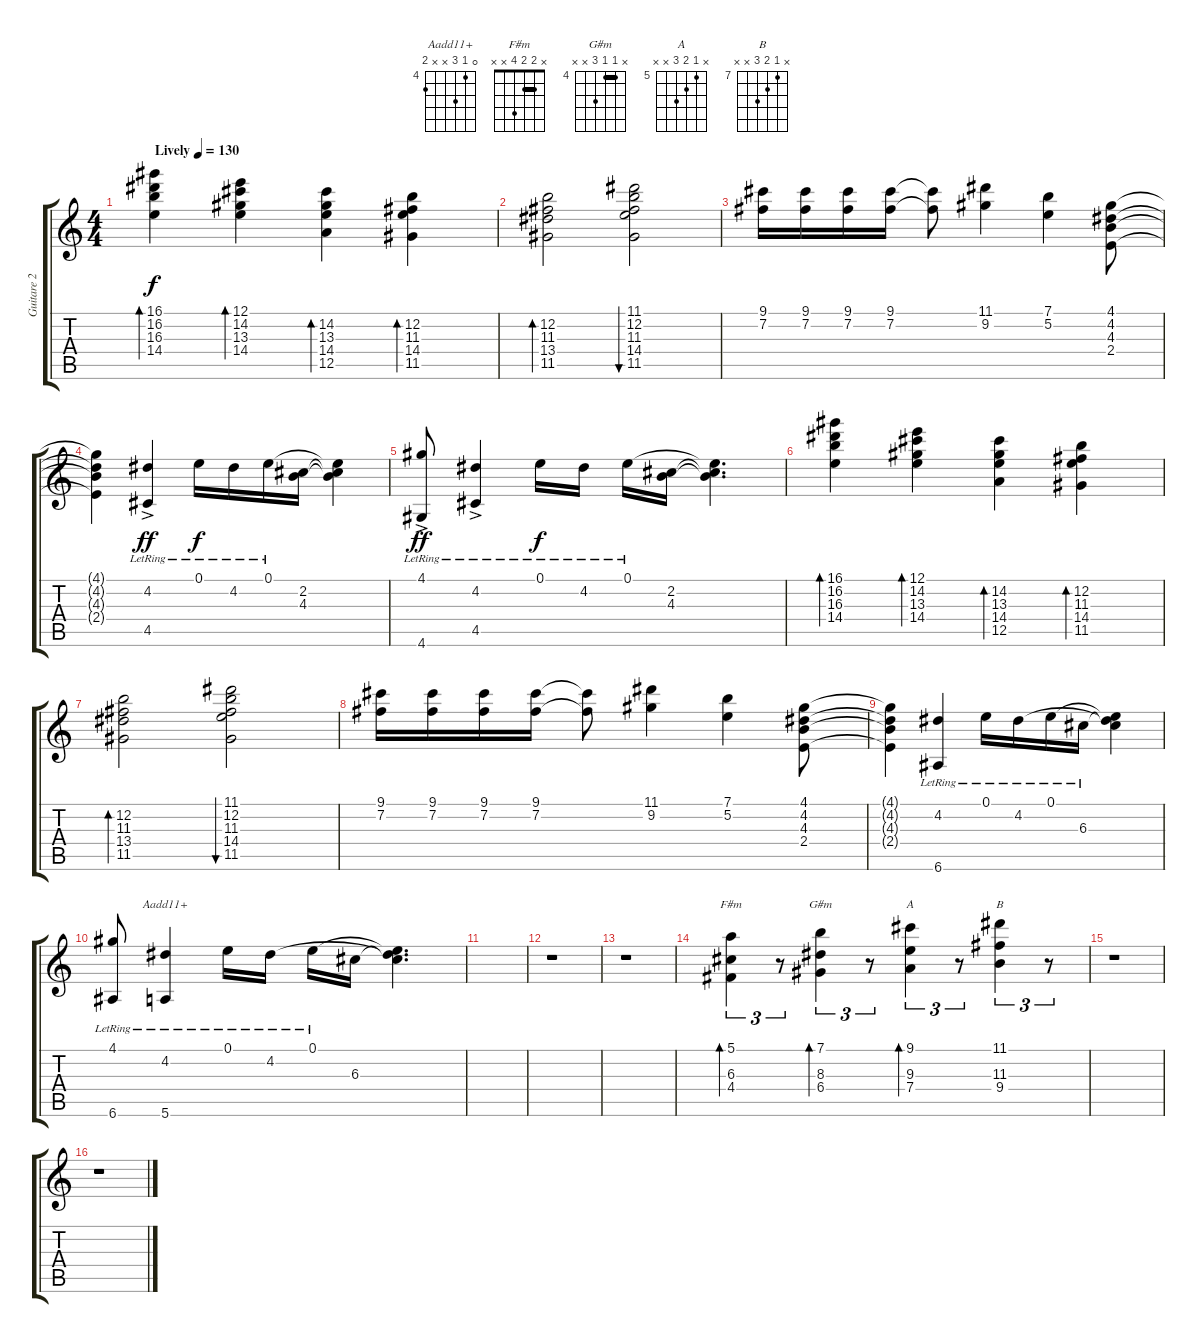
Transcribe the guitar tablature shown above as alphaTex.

\track ("Guitare 2" "Guitare 2") {instrument acousticguitarsteel}
\staff {score tabs}
\tuning (E4 B3 G3 D3 A2 E2) {hide}
\chord ("Aadd11+" 0 4 6 x x 5) {firstfret 4}
\chord ("F#m" x 2 2 4 x x) {barre 2}
\chord ("G#m" x 4 4 6 x x) {firstfret 4 barre 4}
\chord ("A" x 5 6 7 x x) {firstfret 5}
\chord ("B" x 7 8 9 x x) {firstfret 7}
\ts (4 4)
\tempo (130 "Lively")
\clef g2
\ks c
(16.1 16.2 16.3 14.4).4{bd 60 dy f instrument acousticguitarsteel} (12.1 14.2 13.3 14.4).4{bd 60} (14.2 13.3 14.4 12.5).4{bd 60} (12.2 11.3 14.4 11.5).4{bd 60} |
(12.2 11.3 13.4 11.5).2{bd 60} (11.1 12.2 11.3 14.4 11.5).2{bu 480} |
(9.1 7.2).16 (9.1 7.2).16 (9.1 7.2).16 (9.1 7.2).16 (9.1{t} 7.2{t}).8 (11.1 9.2).4 (7.1 5.2).4 (4.1 4.2 4.3 2.4).8 |
(4.1{t} 4.2{t} 4.3{t} 2.4{t}).4 (4.2{lr} 4.5{ac lr}).4{dy ff} 0.1{lr}.16{dy f} 4.2{lr}.16 0.1{lr}.16 (2.2 4.3).16 (0.1{t} 2.2{t} 4.3{t}).4 |
(4.1{lr} 4.6{ac lr}).8{dy ff} (4.2{lr} 4.5{ac lr}).4 0.1{lr}.16{dy f} 4.2{lr}.16 0.1{lr}.16 (2.2 4.3).16 (0.1{t} 2.2{t} 4.3{t}).4{d} |
(16.1 16.2 16.3 14.4).4{bd 60} (12.1 14.2 13.3 14.4).4{bd 60} (14.2 13.3 14.4 12.5).4{bd 60} (12.2 11.3 14.4 11.5).4{bd 60} |
(12.2 11.3 13.4 11.5).2{bd 60} (11.1 12.2 11.3 14.4 11.5).2{bu 480} |
(9.1 7.2).16 (9.1 7.2).16 (9.1 7.2).16 (9.1 7.2).16 (9.1{t} 7.2{t}).8 (11.1 9.2).4 (7.1 5.2).4 (4.1 4.2 4.3 2.4).8 |
(4.1{t} 4.2{t} 4.3{t} 2.4{t}).4 (4.2{lr} 6.6{lr}).4 0.1{lr}.16 4.2{lr}.16 0.1{lr}.16 6.3{lr}.16 (0.1{t} 4.2{t} 6.3{t}).4 |
(4.1{lr} 6.6{lr}).8 (4.2{lr} 5.6{lr}).4{ch "Aadd11+"} 0.1{lr}.16 4.2{lr}.16 0.1{lr}.16 6.3.16 (0.1{t} 4.2{t} 6.3{t}).4{d} |
|
r.1 |
r.1 |
(5.1 6.3 4.4).4{tu (3 2) bd 240 ch "F#m"} r.8{tu (3 2)} (7.1 8.3 6.4).4{tu (3 2) bd 240 ch "G#m"} r.8{tu (3 2)} (9.1 9.3 7.4).4{tu (3 2) bd 240 ch "A"} r.8{tu (3 2)} (11.1 11.3 9.4).4{tu (3 2) ch "B"} r.8{tu (3 2)} |
r.1 |
r.1
